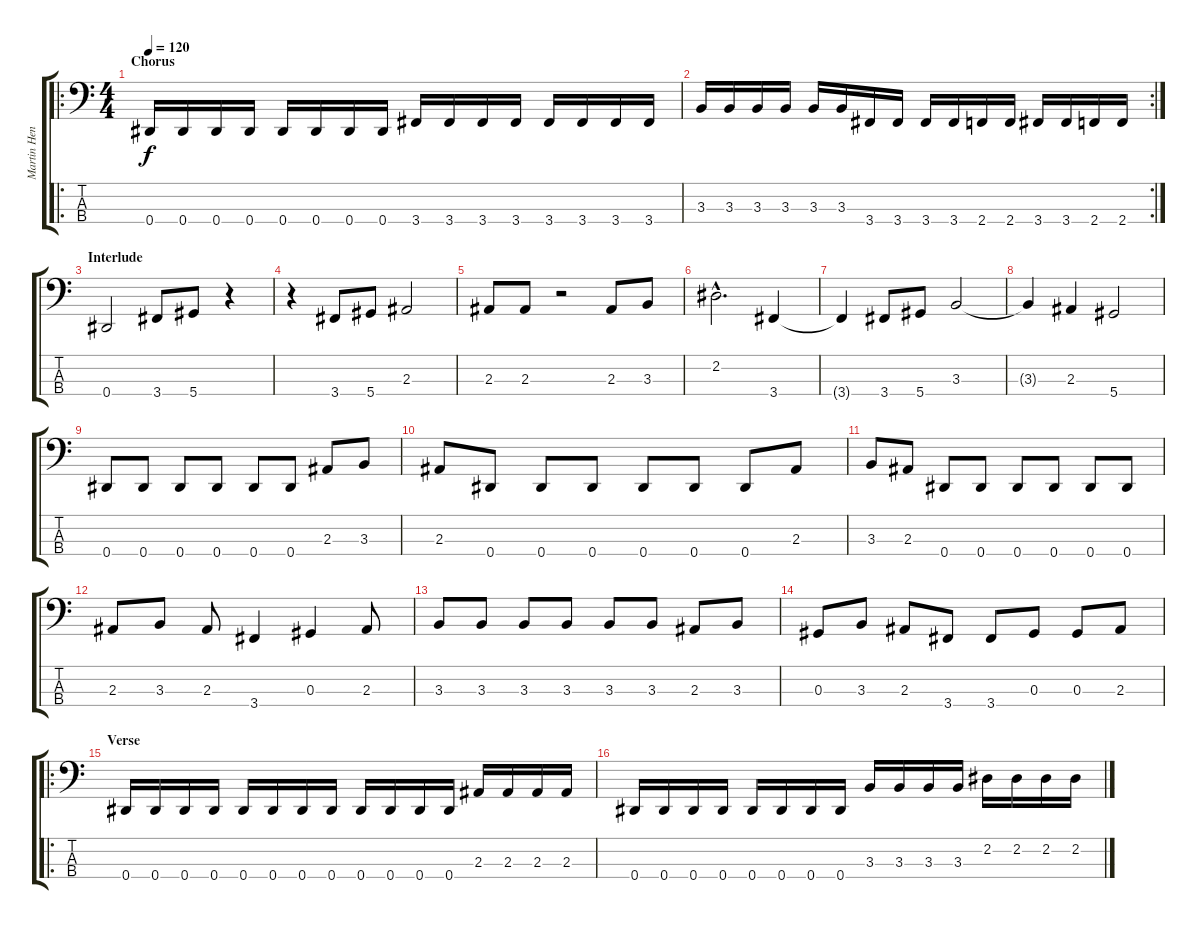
\track ("Martin Henriksson" "Martin Hen") {instrument electricbassfinger}
\staff {score tabs}
\tuning (Gb2 Db2 Ab1 Eb1) {hide}
\ro
\ts (4 4)
\section ("" "Chorus")
\tempo 120
\clef f4
\ks c
0.4.16{dy f} 0.4.16 0.4.16 0.4.16 0.4.16 0.4.16 0.4.16 0.4.16 3.4.16 3.4.16 3.4.16 3.4.16 3.4.16 3.4.16 3.4.16 3.4.16 |
\rc 2
3.3.16 3.3.16 3.3.16 3.3.16 3.3.16 3.3.16 3.4.16 3.4.16 3.4.16 3.4.16 2.4.16 2.4.16 3.4.16 3.4.16 2.4.16 2.4.16 |
\section ("" "Interlude")
0.4.2 3.4.8 5.4.8 r.4 |
r.4 3.4.8 5.4.8 2.3.2 |
2.3.8 2.3.8 r.2 2.3.8 3.3.8 |
2.2{hac}.2{d} 3.4.4 |
3.4{t}.4 3.4.8 5.4.8 3.3.2 |
3.3{t}.4 2.3.4 5.4.2 |
0.4.8 0.4.8 0.4.8 0.4.8 0.4.8 0.4.8 2.3.8 3.3.8 |
2.3.8 0.4.8 0.4.8 0.4.8 0.4.8 0.4.8 0.4.8 2.3.8 |
3.3.8 2.3.8 0.4.8 0.4.8 0.4.8 0.4.8 0.4.8 0.4.8 |
2.3.8 3.3.8 2.3.8 3.4.4 0.3.4 2.3.8 |
3.3.8 3.3.8 3.3.8 3.3.8 3.3.8 3.3.8 2.3.8 3.3.8 |
0.3.8 3.3.8 2.3.8 3.4.8 3.4.8 0.3.8 0.3.8 2.3.8 |
\ro
\section ("" "Verse")
0.4.16 0.4.16 0.4.16 0.4.16 0.4.16 0.4.16 0.4.16 0.4.16 0.4.16 0.4.16 0.4.16 0.4.16 2.3.16 2.3.16 2.3.16 2.3.16 |
0.4.16 0.4.16 0.4.16 0.4.16 0.4.16 0.4.16 0.4.16 0.4.16 3.3.16 3.3.16 3.3.16 3.3.16 2.2.16 2.2.16 2.2.16 2.2.16
